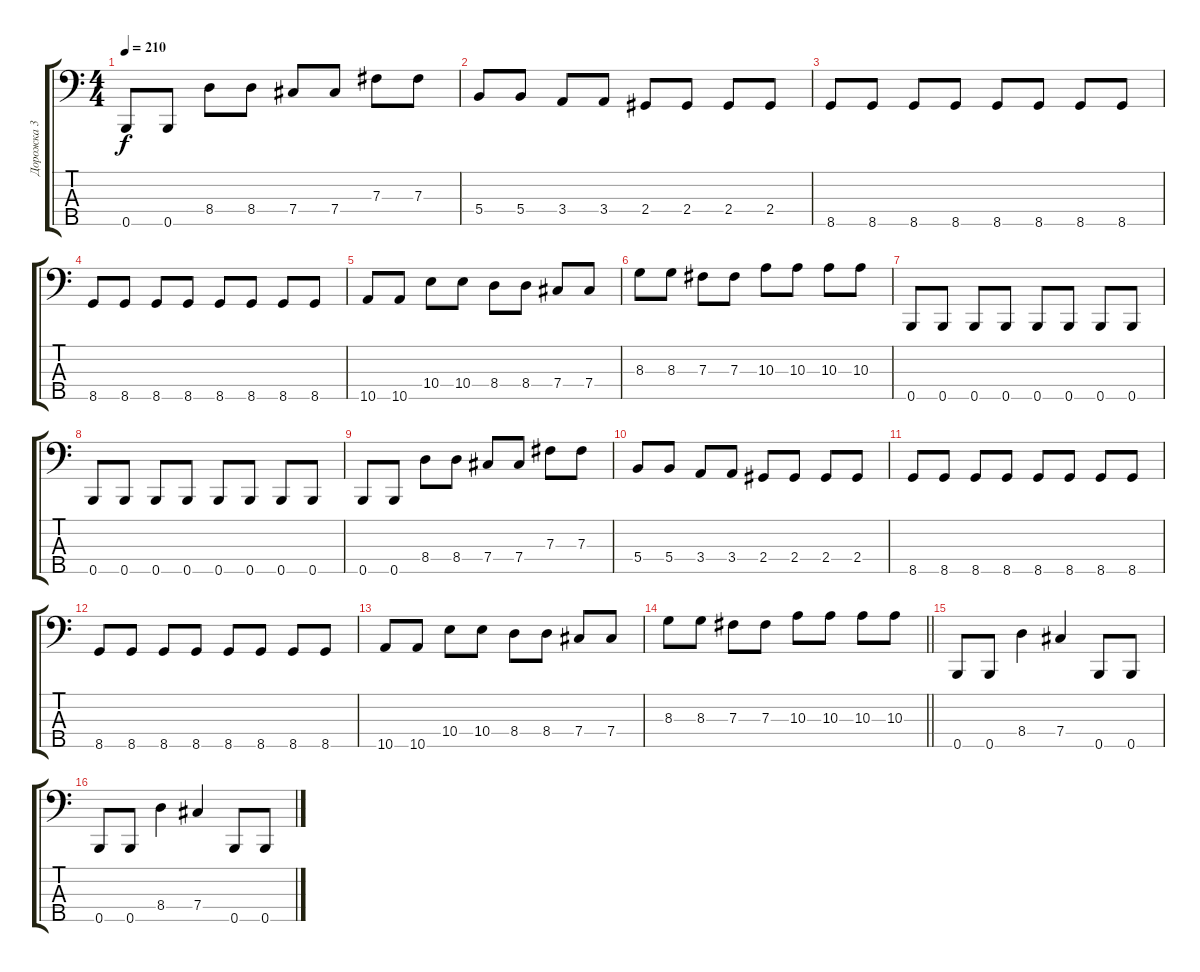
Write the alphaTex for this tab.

\track ("Дорожка 3" "Дорожка 3") {instrument electricbassfinger}
\staff {score tabs}
\tuning (A2 E2 B1 Gb1 B0) {hide}
\ts (4 4)
\tempo 210
\clef f4
\ks c
0.5.8{dy f} 0.5.8 8.4.8 8.4.8 7.4.8 7.4.8 7.3.8 7.3.8 |
5.4.8 5.4.8 3.4.8 3.4.8 2.4.8 2.4.8 2.4.8 2.4.8 |
8.5.8 8.5.8 8.5.8 8.5.8 8.5.8 8.5.8 8.5.8 8.5.8 |
8.5.8 8.5.8 8.5.8 8.5.8 8.5.8 8.5.8 8.5.8 8.5.8 |
10.5.8 10.5.8 10.4.8 10.4.8 8.4.8 8.4.8 7.4.8 7.4.8 |
8.3.8 8.3.8 7.3.8 7.3.8 10.3.8 10.3.8 10.3.8 10.3.8 |
0.5.8 0.5.8 0.5.8 0.5.8 0.5.8 0.5.8 0.5.8 0.5.8 |
0.5.8 0.5.8 0.5.8 0.5.8 0.5.8 0.5.8 0.5.8 0.5.8 |
0.5.8 0.5.8 8.4.8 8.4.8 7.4.8 7.4.8 7.3.8 7.3.8 |
5.4.8 5.4.8 3.4.8 3.4.8 2.4.8 2.4.8 2.4.8 2.4.8 |
8.5.8 8.5.8 8.5.8 8.5.8 8.5.8 8.5.8 8.5.8 8.5.8 |
8.5.8 8.5.8 8.5.8 8.5.8 8.5.8 8.5.8 8.5.8 8.5.8 |
10.5.8 10.5.8 10.4.8 10.4.8 8.4.8 8.4.8 7.4.8 7.4.8 |
\barLineRight lightlight
8.3.8 8.3.8 7.3.8 7.3.8 10.3.8 10.3.8 10.3.8 10.3.8 |
0.5.8 0.5.8 8.4.4 7.4.4 0.5.8 0.5.8 |
0.5.8 0.5.8 8.4.4 7.4.4 0.5.8 0.5.8
